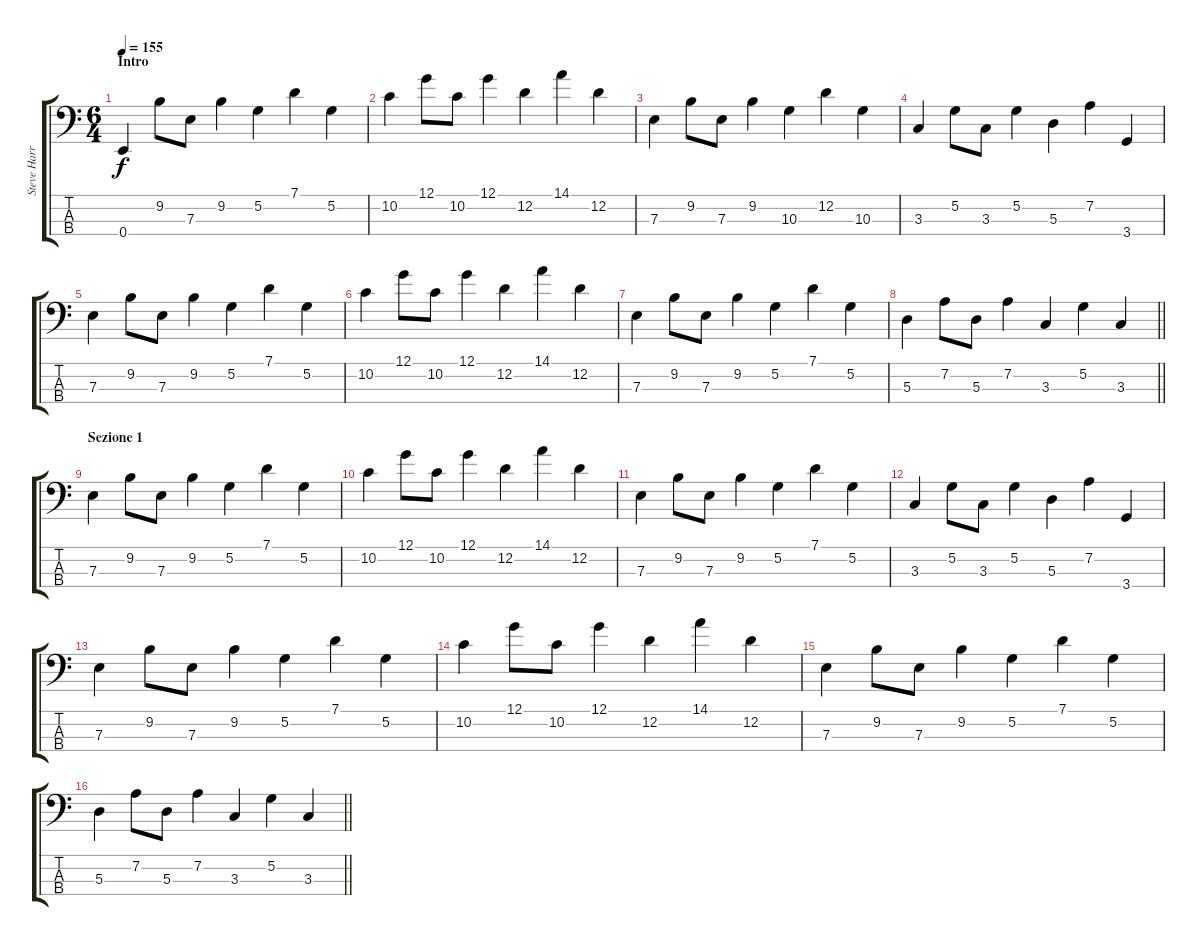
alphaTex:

\track ("Steve Harris" "Steve Harr") {instrument electricbassfinger}
\staff {score tabs}
\tuning (G2 D2 A1 E1) {hide}
\ts (6 4)
\section ("" "Intro")
\tempo 155
\clef f4
\ks c
0.4.4{dy f instrument electricbassfinger} 9.2.8 7.3.8 9.2.4 5.2.4 7.1.4 5.2.4 |
10.2.4 12.1.8 10.2.8 12.1.4 12.2.4 14.1.4 12.2.4 |
7.3.4 9.2.8 7.3.8 9.2.4 10.3.4 12.2.4 10.3.4 |
3.3.4 5.2.8 3.3.8 5.2.4 5.3.4 7.2.4 3.4.4 |
7.3.4 9.2.8 7.3.8 9.2.4 5.2.4 7.1.4 5.2.4 |
10.2.4 12.1.8 10.2.8 12.1.4 12.2.4 14.1.4 12.2.4 |
7.3.4 9.2.8 7.3.8 9.2.4 5.2.4 7.1.4 5.2.4 |
\barLineRight lightlight
5.3.4 7.2.8 5.3.8 7.2.4 3.3.4 5.2.4 3.3.4 |
\section ("" "Sezione 1")
7.3.4 9.2.8 7.3.8 9.2.4 5.2.4 7.1.4 5.2.4 |
10.2.4 12.1.8 10.2.8 12.1.4 12.2.4 14.1.4 12.2.4 |
7.3.4 9.2.8 7.3.8 9.2.4 5.2.4 7.1.4 5.2.4 |
3.3.4 5.2.8 3.3.8 5.2.4 5.3.4 7.2.4 3.4.4 |
7.3.4 9.2.8 7.3.8 9.2.4 5.2.4 7.1.4 5.2.4 |
10.2.4 12.1.8 10.2.8 12.1.4 12.2.4 14.1.4 12.2.4 |
7.3.4 9.2.8 7.3.8 9.2.4 5.2.4 7.1.4 5.2.4 |
\barLineRight lightlight
5.3.4 7.2.8 5.3.8 7.2.4 3.3.4 5.2.4 3.3.4
